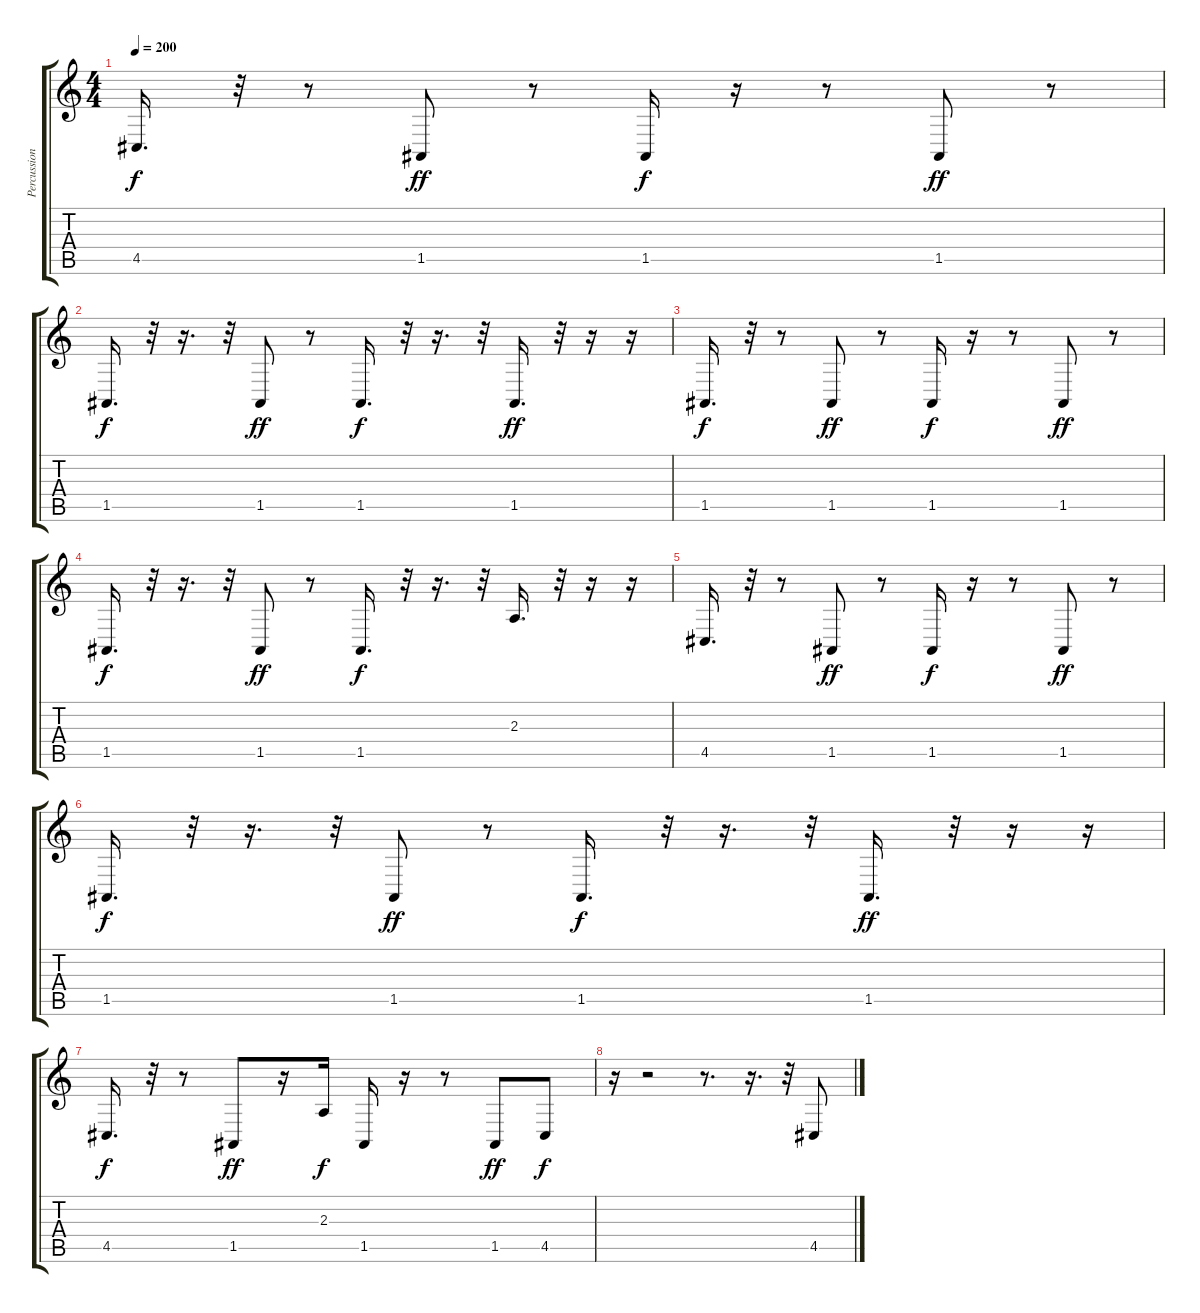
\track ("Percussioni(Dani)" "Percussion") {instrument acousticgrandpiano}
\staff {score tabs}
\tuning (E4 B3 G3 D3 A2 E2) {hide}
\ts (4 4)
\tempo 200
\clef g2
\ks c
4.5.16{d dy f} r.32 r.8 1.5.8{dy ff} r.8 1.5.16{dy f} r.16 r.8 1.5.8{dy ff} r.8 |
1.5.16{d dy f} r.32 r.16{d} r.32 1.5.8{dy ff} r.8 1.5.16{d dy f} r.32 r.16{d} r.32 1.5.16{d dy ff} r.32 r.16 r.16 |
1.5.16{d dy f} r.32 r.8 1.5.8{dy ff} r.8 1.5.16{dy f} r.16 r.8 1.5.8{dy ff} r.8 |
1.5.16{d dy f} r.32 r.16{d} r.32 1.5.8{dy ff} r.8 1.5.16{d dy f} r.32 r.16{d} r.32 2.3.16{d} r.32 r.16 r.16 |
4.5.16{d} r.32 r.8 1.5.8{dy ff} r.8 1.5.16{dy f} r.16 r.8 1.5.8{dy ff} r.8 |
1.5.16{d dy f} r.32 r.16{d} r.32 1.5.8{dy ff} r.8 1.5.16{d dy f} r.32 r.16{d} r.32 1.5.16{d dy ff} r.32 r.16 r.16 |
4.5.16{d dy f} r.32 r.8 1.5.8{dy ff} r.16 2.3.16{dy f} 1.5.16 r.16 r.8 1.5.8{dy ff} 4.5.8{dy f} |
r.16 r.2 r.8{d} r.16{d} r.32 4.5.8
